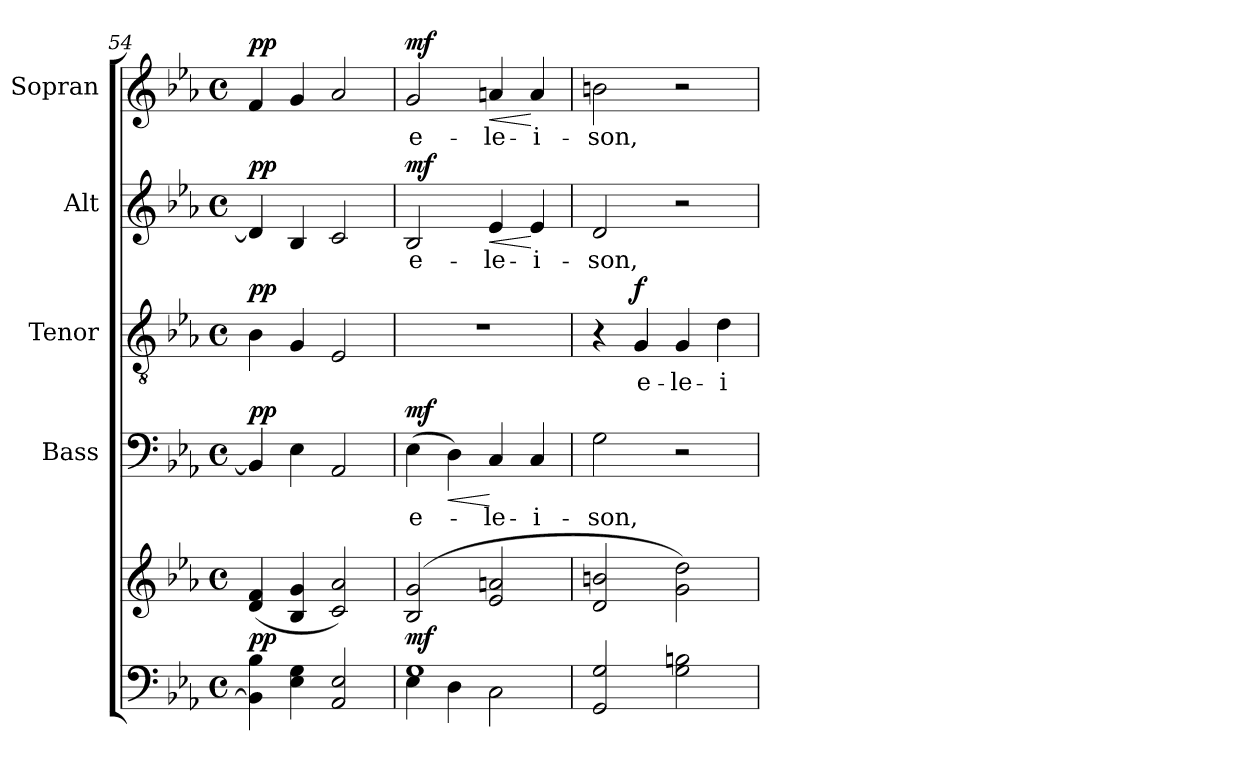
**kern	**kern	**dynam	**kern	**text	**dynam	**kern	**text	**dynam	**kern	**text	**dynam	**kern	**text	**dynam
*part5	*part5	*part5	*part4	*part4	*part4	*part3	*part3	*part3	*part2	*part2	*part2	*part1	*part1	*part1
*staff6	*staff5	*staff5/6	*staff4	*staff4	*staff4	*staff3	*staff3	*staff3	*staff2	*staff2	*staff2	*staff1	*staff1	*staff1
*	*	*	*I"Bass	*	*	*I"Tenor	*	*	*I"Alt	*	*	*I"Sopran	*	*
*	*	*	*I'B.	*	*	*I'T.	*	*	*I'A.	*	*	*I'S.	*	*
*clefF4	*clefG2	*	*clefF4	*	*	*clefGv2	*	*	*clefG2	*	*	*clefG2	*	*
*k[b-e-a-]	*k[b-e-a-]	*	*k[b-e-a-]	*	*	*k[b-e-a-]	*	*	*k[b-e-a-]	*	*	*k[b-e-a-]	*	*
*E-:	*E-:	*	*E-:	*	*	*E-:	*	*	*E-:	*	*	*E-:	*	*
*M4/4	*M4/4	*	*M4/4	*	*	*M4/4	*	*	*M4/4	*	*	*M4/4	*	*
*met(c)	*met(c)	*	*met(c)	*	*	*met(c)	*	*	*met(c)	*	*	*met(c)	*	*
=54	=54	=54	=54	=54	=54	=54	=54	=54	=54	=54	=54	=54	=54	=54
!	!	!LO:DY:b	!	!	!LO:DY:a	!	!	!LO:DY:a	!	!	!LO:DY:a	!	!	!LO:DY:a
4BB-\] 4B-\	(<4d/ 4f/	pp	4BB-/]	.	pp	4B-\	.	pp	4d/]	.	pp	4f/	.	pp
4E-\ 4G\	4B-/ 4g/	.	4E-\	.	.	4G/	.	.	4B-/	.	.	4g/	.	.
2AA-/ 2E-/	2c/ 2a-/)	.	2AA-/	.	.	2E-/	.	.	2c/	.	.	2a-/	.	.
=55	=55	=55	=55	=55	=55	=55	=55	=55	=55	=55	=55	=55	=55	=55
*^	*	*	*	*	*	*	*	*	*	*	*	*	*	*
!	!	!	!LO:DY:b	!	!LO:LY:b	!LO:DY:a	!	!	!	!	!LO:LY:b	!LO:DY:a	!	!LO:LY:b	!LO:DY:a
1G	4E-\	(2B-/ 2g/	mf	(>4E-\	e-	mf	1r	.	.	2B-/	e-	mf	2g/	e-	mf
!	!	!	!	!	!	!LO:HP:b	!	!	!	!	!	!	!	!	!
.	4D\	.	.	4D\)	.	<	.	.	.	.	.	.	.	.	.
!	!	!	!	!	!LO:LY:b	!	!	!	!	!	!LO:LY:b	!LO:HP:b	!	!LO:LY:b	!LO:HP:b
.	2C\	2e-/ 2an/	.	4C/	-le-	[	.	.	.	4e-/	-le-	<	4an/	-le-	<
!	!	!	!	!	!LO:LY:b	!	!	!	!	!	!LO:LY:b	!	!	!LO:LY:b	!
.	.	.	.	4C/	-i-	.	.	.	.	4e-/	-i-	[	4a/	-i-	[
*v	*v	*	*	*	*	*	*	*	*	*	*	*	*	*	*
=56	=56	=56	=56	=56	=56	=56	=56	=56	=56	=56	=56	=56	=56	=56
!	!	!	!	!LO:LY:b	!	!	!	!	!	!LO:LY:b	!	!	!LO:LY:b	!
2GG/ 2G/	2d/ 2bn/	.	2G\	-son,	.	4r	.	.	2d/	-son,	.	2bn\	-son,	.
!	!	!	!	!	!	!	!LO:LY:b	!LO:DY:a	!	!	!	!	!	!
.	.	.	.	.	.	4G/	e-	f	.	.	.	.	.	.
!	!	!	!	!	!	!	!LO:LY:b	!	!	!	!	!	!	!
2G\ 2Bn\	2g\ 2dd\)	.	2r	.	.	4G/	-le-	.	2r	.	.	2r	.	.
!	!	!	!	!	!	!	!LO:LY:b	!	!	!	!	!	!	!
.	.	.	.	.	.	4d\	-i-	.	.	.	.	.	.	.
=	=	=	=	=	=	=	=	=	=	=	=	=	=	=
*-	*-	*-	*-	*-	*-	*-	*-	*-	*-	*-	*-	*-	*-	*-
